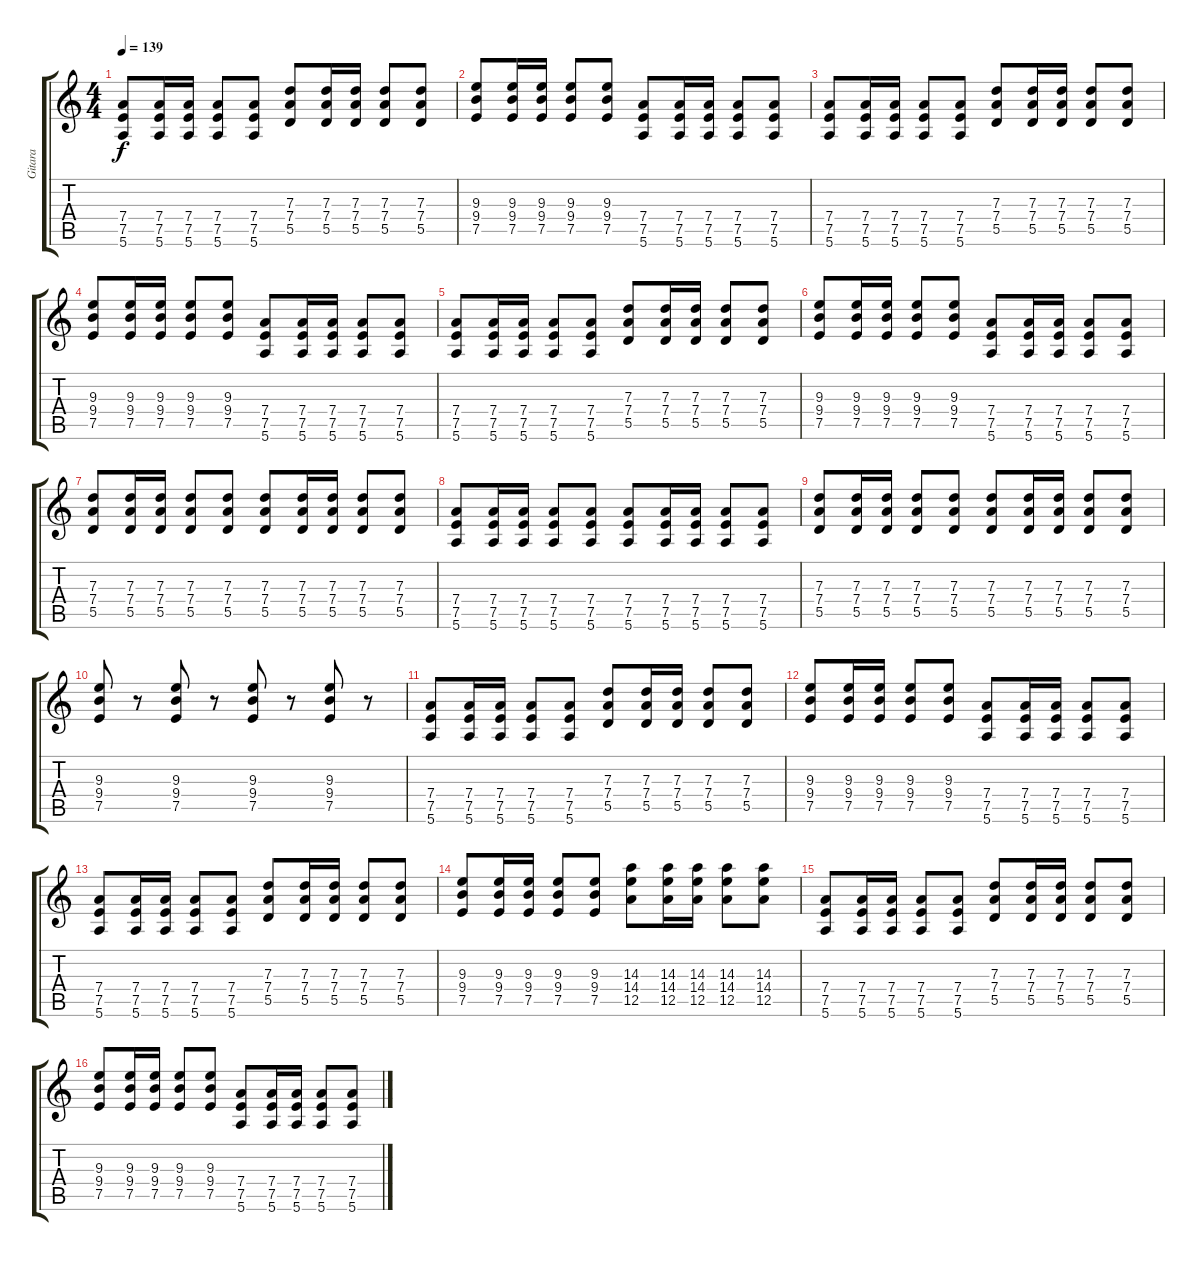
\track ("Gitara" "Gitara") {instrument distortionguitar}
\staff {score tabs}
\tuning (E4 B3 G3 D3 A2 E2) {hide}
\ts (4 4)
\tempo 139
\clef g2
\ks c
(7.4 7.5 5.6).8{dy f} (7.4 7.5 5.6).16 (7.4 7.5 5.6).16 (7.4 7.5 5.6).8 (7.4 7.5 5.6).8 (7.3 7.4 5.5).8 (7.3 7.4 5.5).16 (7.3 7.4 5.5).16 (7.3 7.4 5.5).8 (7.3 7.4 5.5).8 |
(9.3 9.4 7.5).8 (9.3 9.4 7.5).16 (9.3 9.4 7.5).16 (9.3 9.4 7.5).8 (9.3 9.4 7.5).8 (7.4 7.5 5.6).8 (7.4 7.5 5.6).16 (7.4 7.5 5.6).16 (7.4 7.5 5.6).8 (7.4 7.5 5.6).8 |
(7.4 7.5 5.6).8 (7.4 7.5 5.6).16 (7.4 7.5 5.6).16 (7.4 7.5 5.6).8 (7.4 7.5 5.6).8 (7.3 7.4 5.5).8 (7.3 7.4 5.5).16 (7.3 7.4 5.5).16 (7.3 7.4 5.5).8 (7.3 7.4 5.5).8 |
(9.3 9.4 7.5).8 (9.3 9.4 7.5).16 (9.3 9.4 7.5).16 (9.3 9.4 7.5).8 (9.3 9.4 7.5).8 (7.4 7.5 5.6).8 (7.4 7.5 5.6).16 (7.4 7.5 5.6).16 (7.4 7.5 5.6).8 (7.4 7.5 5.6).8 |
(7.4 7.5 5.6).8 (7.4 7.5 5.6).16 (7.4 7.5 5.6).16 (7.4 7.5 5.6).8 (7.4 7.5 5.6).8 (7.3 7.4 5.5).8 (7.3 7.4 5.5).16 (7.3 7.4 5.5).16 (7.3 7.4 5.5).8 (7.3 7.4 5.5).8 |
(9.3 9.4 7.5).8 (9.3 9.4 7.5).16 (9.3 9.4 7.5).16 (9.3 9.4 7.5).8 (9.3 9.4 7.5).8 (7.4 7.5 5.6).8 (7.4 7.5 5.6).16 (7.4 7.5 5.6).16 (7.4 7.5 5.6).8 (7.4 7.5 5.6).8 |
(7.3 7.4 5.5).8 (7.3 7.4 5.5).16 (7.3 7.4 5.5).16 (7.3 7.4 5.5).8 (7.3 7.4 5.5).8 (7.3 7.4 5.5).8 (7.3 7.4 5.5).16 (7.3 7.4 5.5).16 (7.3 7.4 5.5).8 (7.3 7.4 5.5).8 |
(7.4 7.5 5.6).8 (7.4 7.5 5.6).16 (7.4 7.5 5.6).16 (7.4 7.5 5.6).8 (7.4 7.5 5.6).8 (7.4 7.5 5.6).8 (7.4 7.5 5.6).16 (7.4 7.5 5.6).16 (7.4 7.5 5.6).8 (7.4 7.5 5.6).8 |
(7.3 7.4 5.5).8 (7.3 7.4 5.5).16 (7.3 7.4 5.5).16 (7.3 7.4 5.5).8 (7.3 7.4 5.5).8 (7.3 7.4 5.5).8 (7.3 7.4 5.5).16 (7.3 7.4 5.5).16 (7.3 7.4 5.5).8 (7.3 7.4 5.5).8 |
(9.3 9.4 7.5).8 r.8 (9.3 9.4 7.5).8 r.8 (9.3 9.4 7.5).8 r.8 (9.3 9.4 7.5).8 r.8 |
(7.4 7.5 5.6).8 (7.4 7.5 5.6).16 (7.4 7.5 5.6).16 (7.4 7.5 5.6).8 (7.4 7.5 5.6).8 (7.3 7.4 5.5).8 (7.3 7.4 5.5).16 (7.3 7.4 5.5).16 (7.3 7.4 5.5).8 (7.3 7.4 5.5).8 |
(9.3 9.4 7.5).8 (9.3 9.4 7.5).16 (9.3 9.4 7.5).16 (9.3 9.4 7.5).8 (9.3 9.4 7.5).8 (7.4 7.5 5.6).8 (7.4 7.5 5.6).16 (7.4 7.5 5.6).16 (7.4 7.5 5.6).8 (7.4 7.5 5.6).8 |
(7.4 7.5 5.6).8 (7.4 7.5 5.6).16 (7.4 7.5 5.6).16 (7.4 7.5 5.6).8 (7.4 7.5 5.6).8 (7.3 7.4 5.5).8 (7.3 7.4 5.5).16 (7.3 7.4 5.5).16 (7.3 7.4 5.5).8 (7.3 7.4 5.5).8 |
(9.3 9.4 7.5).8 (9.3 9.4 7.5).16 (9.3 9.4 7.5).16 (9.3 9.4 7.5).8 (9.3 9.4 7.5).8 (14.3 14.4 12.5).8 (14.3 14.4 12.5).16 (14.3 14.4 12.5).16 (14.3 14.4 12.5).8 (14.3 14.4 12.5).8 |
(7.4 7.5 5.6).8 (7.4 7.5 5.6).16 (7.4 7.5 5.6).16 (7.4 7.5 5.6).8 (7.4 7.5 5.6).8 (7.3 7.4 5.5).8 (7.3 7.4 5.5).16 (7.3 7.4 5.5).16 (7.3 7.4 5.5).8 (7.3 7.4 5.5).8 |
(9.3 9.4 7.5).8 (9.3 9.4 7.5).16 (9.3 9.4 7.5).16 (9.3 9.4 7.5).8 (9.3 9.4 7.5).8 (7.4 7.5 5.6).8 (7.4 7.5 5.6).16 (7.4 7.5 5.6).16 (7.4 7.5 5.6).8 (7.4 7.5 5.6).8
